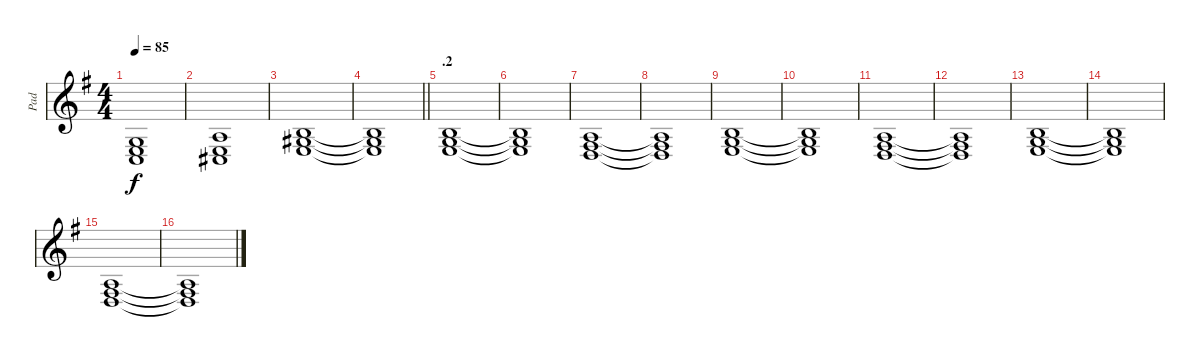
\track ("Pad" "Pad") {instrument pad2warm}
\staff {score}
\tuning (E4 B3 G3 D3 A2 E2) {hide}
\ts (4 4)
\tempo 85
\clef g2
\ks g
(0.3{t} 2.4{t} 3.5{t}).1{dy f} |
(2.3 2.4 4.5).1 |
(0.2 1.3 2.4).1 |
\barLineRight lightlight
(0.2{t} 1.3{t} 2.4{t}).1 |
\section ("" ".2")
(0.2 0.3 2.4).1 |
(0.2{t} 0.3{t} 2.4{t}).1 |
(2.3 0.4 9.5).1 |
(2.3{t} 0.4{t} 9.5{t}).1 |
(0.2 0.3 2.4).1 |
(0.2{t} 0.3{t} 2.4{t}).1 |
(2.3 0.4 9.5).1 |
(2.3{t} 0.4{t} 9.5{t}).1 |
(0.2 0.3 2.4).1 |
(0.2{t} 0.3{t} 2.4{t}).1 |
(2.3 0.4 9.5).1 |
(2.3{t} 0.4{t} 9.5{t}).1
